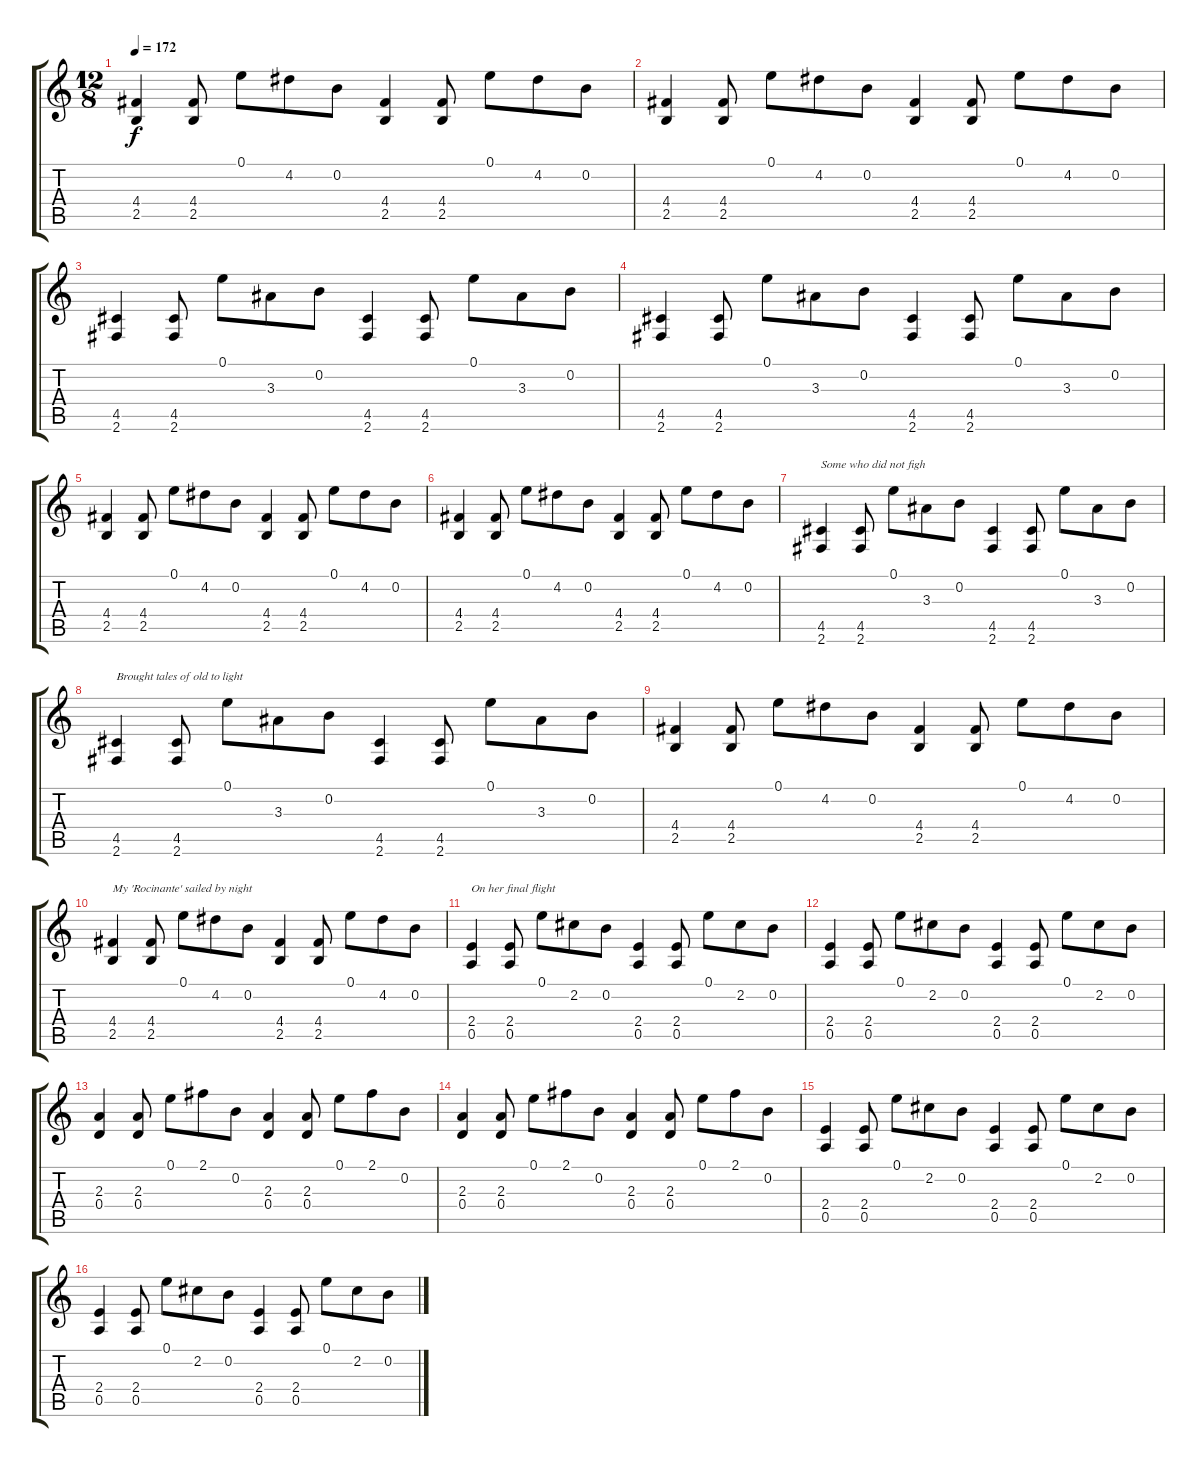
\track "" {instrument overdrivenguitar}
\staff {score tabs}
\tuning (E4 B3 G3 D3 A2 E2) {hide}
\ts (12 8)
\tempo 172
\clef g2
\ks c
(4.4 2.5).4{dy f} (4.4 2.5).8 0.1.8 4.2.8 0.2.8 (4.4 2.5).4 (4.4 2.5).8 0.1.8 4.2.8 0.2.8 |
(4.4 2.5).4 (4.4 2.5).8 0.1.8 4.2.8 0.2.8 (4.4 2.5).4 (4.4 2.5).8 0.1.8 4.2.8 0.2.8 |
(4.5 2.6).4 (4.5 2.6).8 0.1.8 3.3.8 0.2.8 (4.5 2.6).4 (4.5 2.6).8 0.1.8 3.3.8 0.2.8 |
(4.5 2.6).4 (4.5 2.6).8 0.1.8 3.3.8 0.2.8 (4.5 2.6).4 (4.5 2.6).8 0.1.8 3.3.8 0.2.8 |
(4.4 2.5).4 (4.4 2.5).8 0.1.8 4.2.8 0.2.8 (4.4 2.5).4 (4.4 2.5).8 0.1.8 4.2.8 0.2.8 |
(4.4 2.5).4 (4.4 2.5).8 0.1.8 4.2.8 0.2.8 (4.4 2.5).4 (4.4 2.5).8 0.1.8 4.2.8 0.2.8 |
(4.5 2.6).4{txt "Some who did not figh"} (4.5 2.6).8 0.1.8 3.3.8 0.2.8 (4.5 2.6).4 (4.5 2.6).8 0.1.8 3.3.8 0.2.8 |
(4.5 2.6).4{txt "Brought tales of old to light"} (4.5 2.6).8 0.1.8 3.3.8 0.2.8 (4.5 2.6).4 (4.5 2.6).8 0.1.8 3.3.8 0.2.8 |
(4.4 2.5).4 (4.4 2.5).8 0.1.8 4.2.8 0.2.8 (4.4 2.5).4 (4.4 2.5).8 0.1.8 4.2.8 0.2.8 |
(4.4 2.5).4{txt "My 'Rocinante' sailed by night"} (4.4 2.5).8 0.1.8 4.2.8 0.2.8 (4.4 2.5).4 (4.4 2.5).8 0.1.8 4.2.8 0.2.8 |
(2.4 0.5).4{txt "On her final flight "} (2.4 0.5).8 0.1.8 2.2.8 0.2.8 (2.4 0.5).4 (2.4 0.5).8 0.1.8 2.2.8 0.2.8 |
(2.4 0.5).4 (2.4 0.5).8 0.1.8 2.2.8 0.2.8 (2.4 0.5).4 (2.4 0.5).8 0.1.8 2.2.8 0.2.8 |
(2.3 0.4).4 (2.3 0.4).8 0.1.8 2.1.8 0.2.8 (2.3 0.4).4 (2.3 0.4).8 0.1.8 2.1.8 0.2.8 |
(2.3 0.4).4 (2.3 0.4).8 0.1.8 2.1.8 0.2.8 (2.3 0.4).4 (2.3 0.4).8 0.1.8 2.1.8 0.2.8 |
(2.4 0.5).4 (2.4 0.5).8 0.1.8 2.2.8 0.2.8 (2.4 0.5).4 (2.4 0.5).8 0.1.8 2.2.8 0.2.8 |
(2.4 0.5).4 (2.4 0.5).8 0.1.8 2.2.8 0.2.8 (2.4 0.5).4 (2.4 0.5).8 0.1.8 2.2.8 0.2.8
